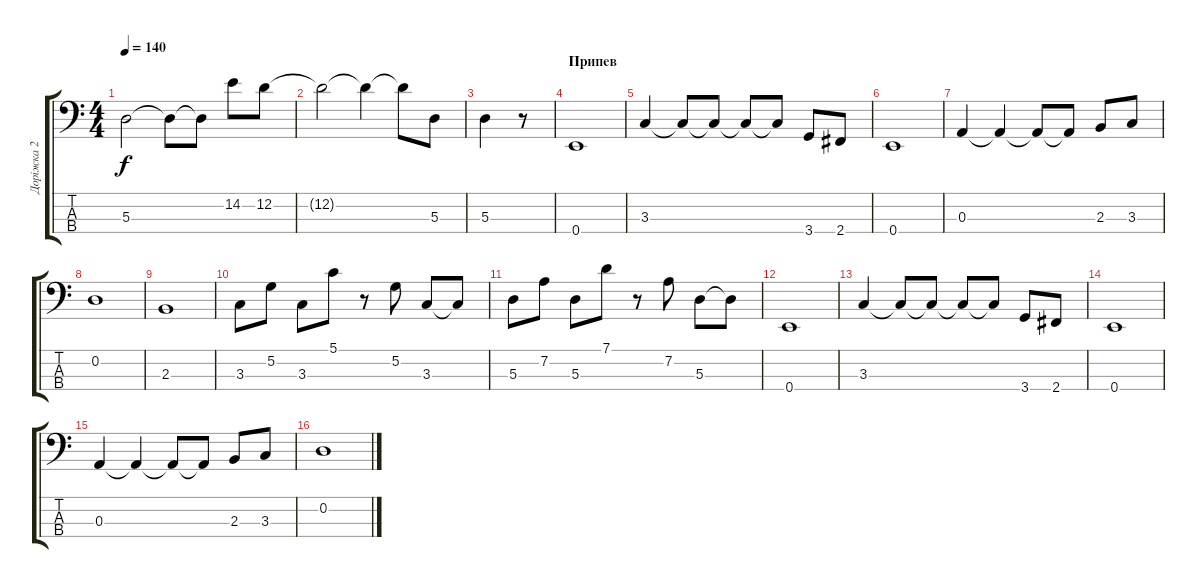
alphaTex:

\track ("Доріжка 2" "Доріжка 2") {instrument electricbassfinger}
\staff {score tabs}
\tuning (G2 D2 A1 E1) {hide}
\ts (4 4)
\tempo 140
\clef f4
\ks c
5.3{t}.2{dy f} 5.3{t}.8 5.3{t}.8 14.2.8 12.2.8 |
12.2{t}.2 12.2{t}.4 12.2{t}.8 5.3.8 |
5.3.4 r.8 |
\section ("" "Припев")
0.4.1 |
3.3.4 3.3{t}.8 3.3{t}.8 3.3{t}.8 3.3{t}.8 3.4.8 2.4.8 |
0.4.1 |
0.3.4 0.3{t}.4 0.3{t}.8 0.3{t}.8 2.3.8 3.3.8 |
0.2.1 |
2.3.1 |
3.3.8 5.2.8 3.3.8 5.1.8 r.8 5.2.8 3.3.8 3.3{t}.8 |
5.3.8 7.2.8 5.3.8 7.1.8 r.8 7.2.8 5.3.8 5.3{t}.8 |
0.4.1 |
3.3.4 3.3{t}.8 3.3{t}.8 3.3{t}.8 3.3{t}.8 3.4.8 2.4.8 |
0.4.1 |
0.3.4 0.3{t}.4 0.3{t}.8 0.3{t}.8 2.3.8 3.3.8 |
0.2.1
